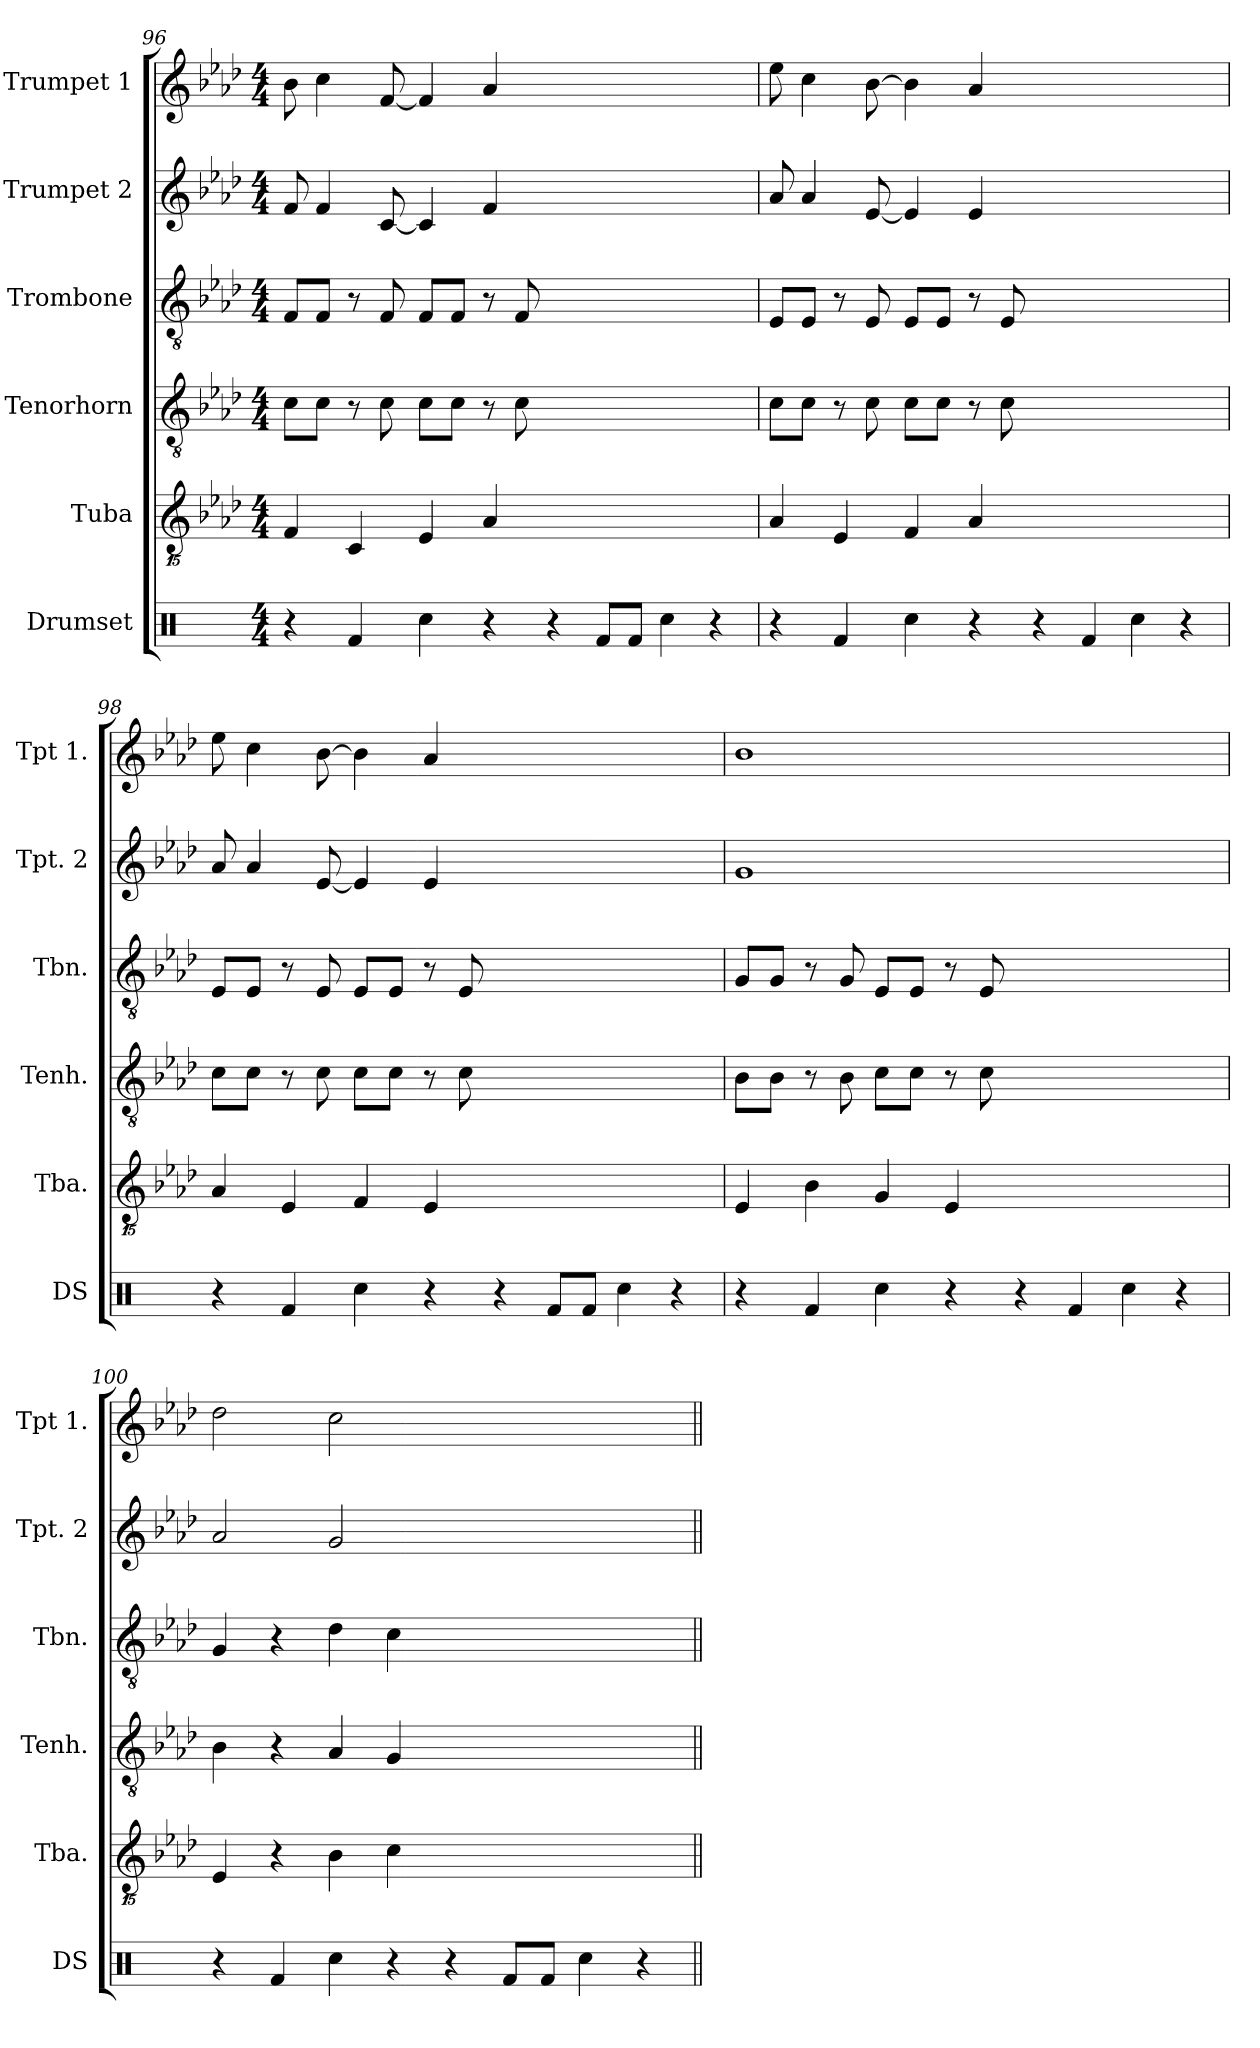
**kern	**kern	**kern	**kern	**kern	**kern
*part6	*part5	*part4	*part3	*part2	*part1
*staff6	*staff5	*staff4	*staff3	*staff2	*staff1
*I"Drumset	*I"Tuba	*I"Tenorhorn	*I"Trombone	*I"Trumpet 2	*I"Trumpet 1
*I'DS	*I'Tba.	*I'Tenh.	*I'Tbn.	*I'Tpt. 2	*I'Tpt 1.
*clefX	*clefGvv2	*clefGv2	*clefGv2	*clefG2	*clefG2
*k[]	*k[b-e-a-d-]	*k[b-e-a-d-]	*k[b-e-a-d-]	*k[b-e-a-d-]	*k[b-e-a-d-]
*M4/4	*M4/4	*M4/4	*M4/4	*M4/4	*M4/4
=96	=96	=96	=96	=96	=96
4r	4FF	8cL	8FL	8f	8b-
.	.	8cJ	8FJ	4f	4cc
4Rf	4CC	8r	8r	.	.
.	.	8c	8F	[8c	[8f
4Rcc	4EE-	8cL	8FL	4c]	4f]
.	.	8cJ	8FJ	.	.
4r	4AA-	8r	8r	4f	4a-
.	.	8c	8F	.	.
4r	1ryy	1ryy	1ryy	1ryy	1ryy
8RfL	.	.	.	.	.
8RfJ	.	.	.	.	.
4Rcc	.	.	.	.	.
4r	.	.	.	.	.
=97	=97	=97	=97	=97	=97
4r	4AA-	8cL	8E-L	8a-	8ee-
.	.	8cJ	8E-J	4a-	4cc
4Rf	4EE-	8r	8r	.	.
.	.	8c	8E-	[8e-	[8b-
4Rcc	4FF	8cL	8E-L	4e-]	4b-]
.	.	8cJ	8E-J	.	.
4r	4AA-	8r	8r	4e-	4a-
.	.	8c	8E-	.	.
4r	1ryy	1ryy	1ryy	1ryy	1ryy
4Rf	.	.	.	.	.
4Rcc	.	.	.	.	.
4r	.	.	.	.	.
=98	=98	=98	=98	=98	=98
4r	4AA-	8cL	8E-L	8a-	8ee-
.	.	8cJ	8E-J	4a-	4cc
4Rf	4EE-	8r	8r	.	.
.	.	8c	8E-	[8e-	[8b-
4Rcc	4FF	8cL	8E-L	4e-]	4b-]
.	.	8cJ	8E-J	.	.
4r	4EE-	8r	8r	4e-	4a-
.	.	8c	8E-	.	.
4r	1ryy	1ryy	1ryy	1ryy	1ryy
8RfL	.	.	.	.	.
8RfJ	.	.	.	.	.
4Rcc	.	.	.	.	.
4r	.	.	.	.	.
=99	=99	=99	=99	=99	=99
4r	4EE-	8B-L	8GL	1g	1b-
.	.	8B-J	8GJ	.	.
4Rf	4BB-	8r	8r	.	.
.	.	8B-	8G	.	.
4Rcc	4GG	8cL	8E-L	.	.
.	.	8cJ	8E-J	.	.
4r	4EE-	8r	8r	.	.
.	.	8c	8E-	.	.
4r	1ryy	1ryy	1ryy	1ryy	1ryy
4Rf	.	.	.	.	.
4Rcc	.	.	.	.	.
4r	.	.	.	.	.
=100	=100	=100	=100	=100	=100
4r	4EE-	4B-	4G	2a-	2dd-
4Rf	4r	4r	4r	.	.
4Rcc	4BB-	4A-	4d-	2g	2cc
4r	4C	4G	4c	.	.
4r	1ryy	1ryy	1ryy	1ryy	1ryy
8RfL	.	.	.	.	.
8RfJ	.	.	.	.	.
4Rcc	.	.	.	.	.
4r	.	.	.	.	.
=||	=||	=||	=||	=||	=||
*-	*-	*-	*-	*-	*-
